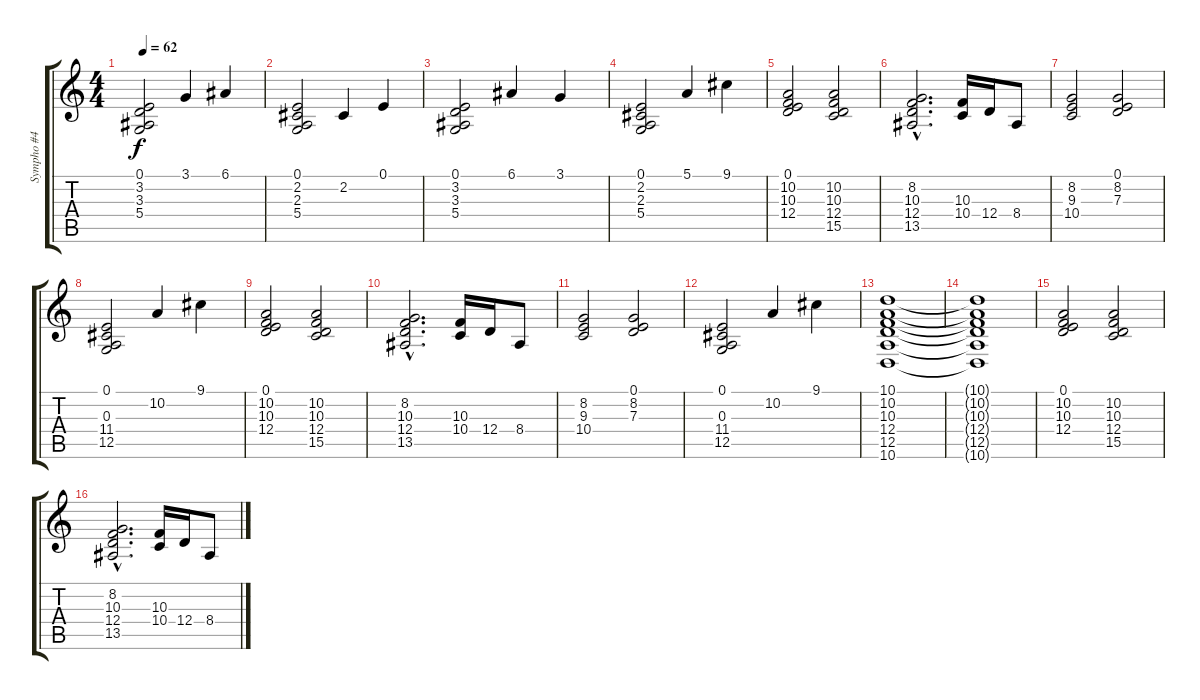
\track ("Sympho #4" "Sympho #4") {instrument electricpiano1}
\staff {score tabs}
\tuning (E4 B3 G3 D3 A2 E2) {hide}
\ts (4 4)
\tempo 62
\clef g2
\ks c
(0.1 3.2 3.3 5.4).2{dy f} 3.1.4 6.1.4 |
(0.1 2.2 2.3 5.4).2 2.2.4 0.1.4 |
(0.1 3.2 3.3 5.4).2 6.1.4 3.1.4 |
(0.1 2.2 2.3 5.4).2 5.1.4 9.1.4 |
(0.1 10.2 10.3 12.4).2 (10.2 10.3 12.4 15.5).2 |
(8.2{hac} 10.3{hac} 12.4{hac} 13.5{hac}).2{d} (10.3 10.4).16 12.4.16 8.4.8 |
(8.2 9.3 10.4).2 (0.1 8.2 7.3).2 |
(0.1 0.3 11.4 12.5).2 10.2.4 9.1.4 |
(0.1 10.2 10.3 12.4).2 (10.2 10.3 12.4 15.5).2 |
(8.2{hac} 10.3{hac} 12.4{hac} 13.5{hac}).2{d} (10.3 10.4).16 12.4.16 8.4.8 |
(8.2 9.3 10.4).2 (0.1 8.2 7.3).2 |
(0.1 0.3 11.4 12.5).2 10.2.4 9.1.4 |
(10.1 10.2 10.3 12.4 12.5 10.6).1 |
(10.1{t} 10.2{t} 10.3{t} 12.4{t} 12.5{t} 10.6{t}).1 |
(0.1 10.2 10.3 12.4).2 (10.2 10.3 12.4 15.5).2 |
(8.2{hac} 10.3{hac} 12.4{hac} 13.5{hac}).2{d} (10.3 10.4).16 12.4.16 8.4.8
